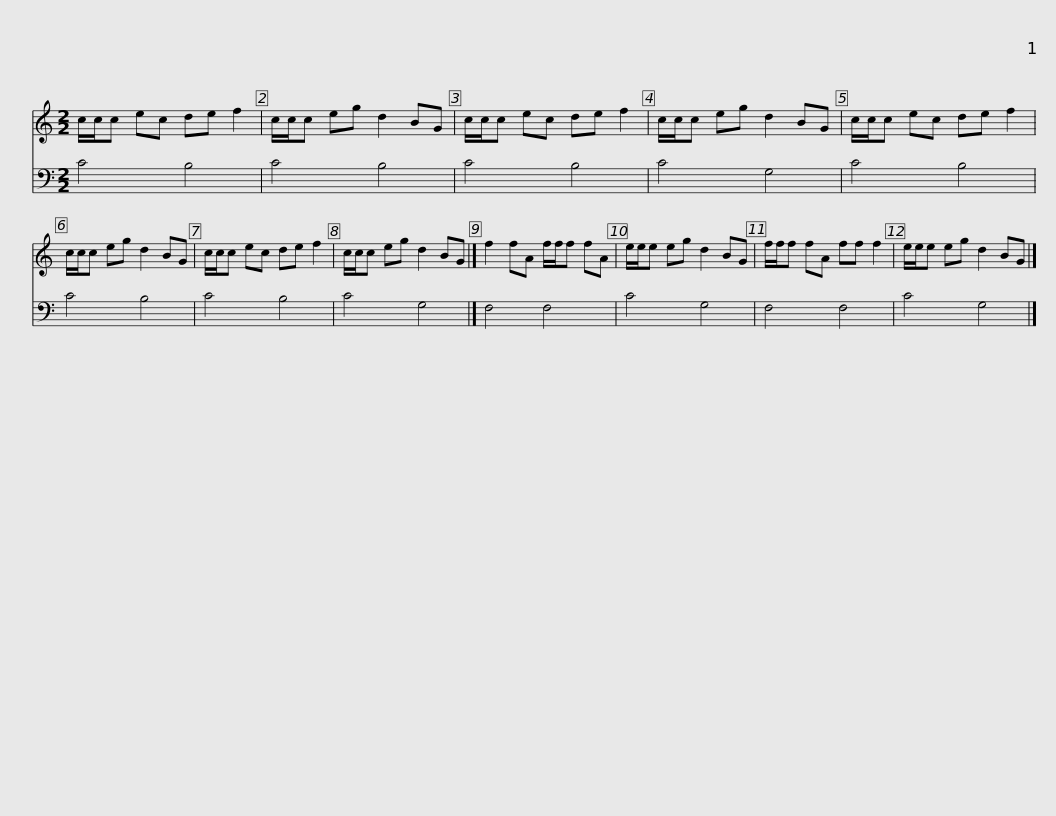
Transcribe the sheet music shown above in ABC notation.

X:1
%%score 1 2
L:1/8
M:2/2
I:linebreak $
K:C
V:1 treble
V:2 bass
V:1
 c/c/c ec de f2 | c/c/c eg d2 BG | c/c/c ec de f2 | c/c/c eg d2 BG | c/c/c ec de f2 |$ %5
 c/c/c eg d2 BG | c/c/c ec de f2 | c/c/c eg d2 BG |] f2 fA f/f/f fA | e/e/e eg d2 BG |$ %10
 f/f/f fA ff f2 | e/e/e eg d2 BG |] %12
V:2
 C4 B,4 | C4 B,4 | C4 B,4 | C4 G,4 | C4 B,4 |$ %5
 C4 B,4 | C4 B,4 | C4 G,4 |] F,4 F,4 | C4 G,4 |$ %10
 F,4 F,4 | C4 G,4 |] %12
